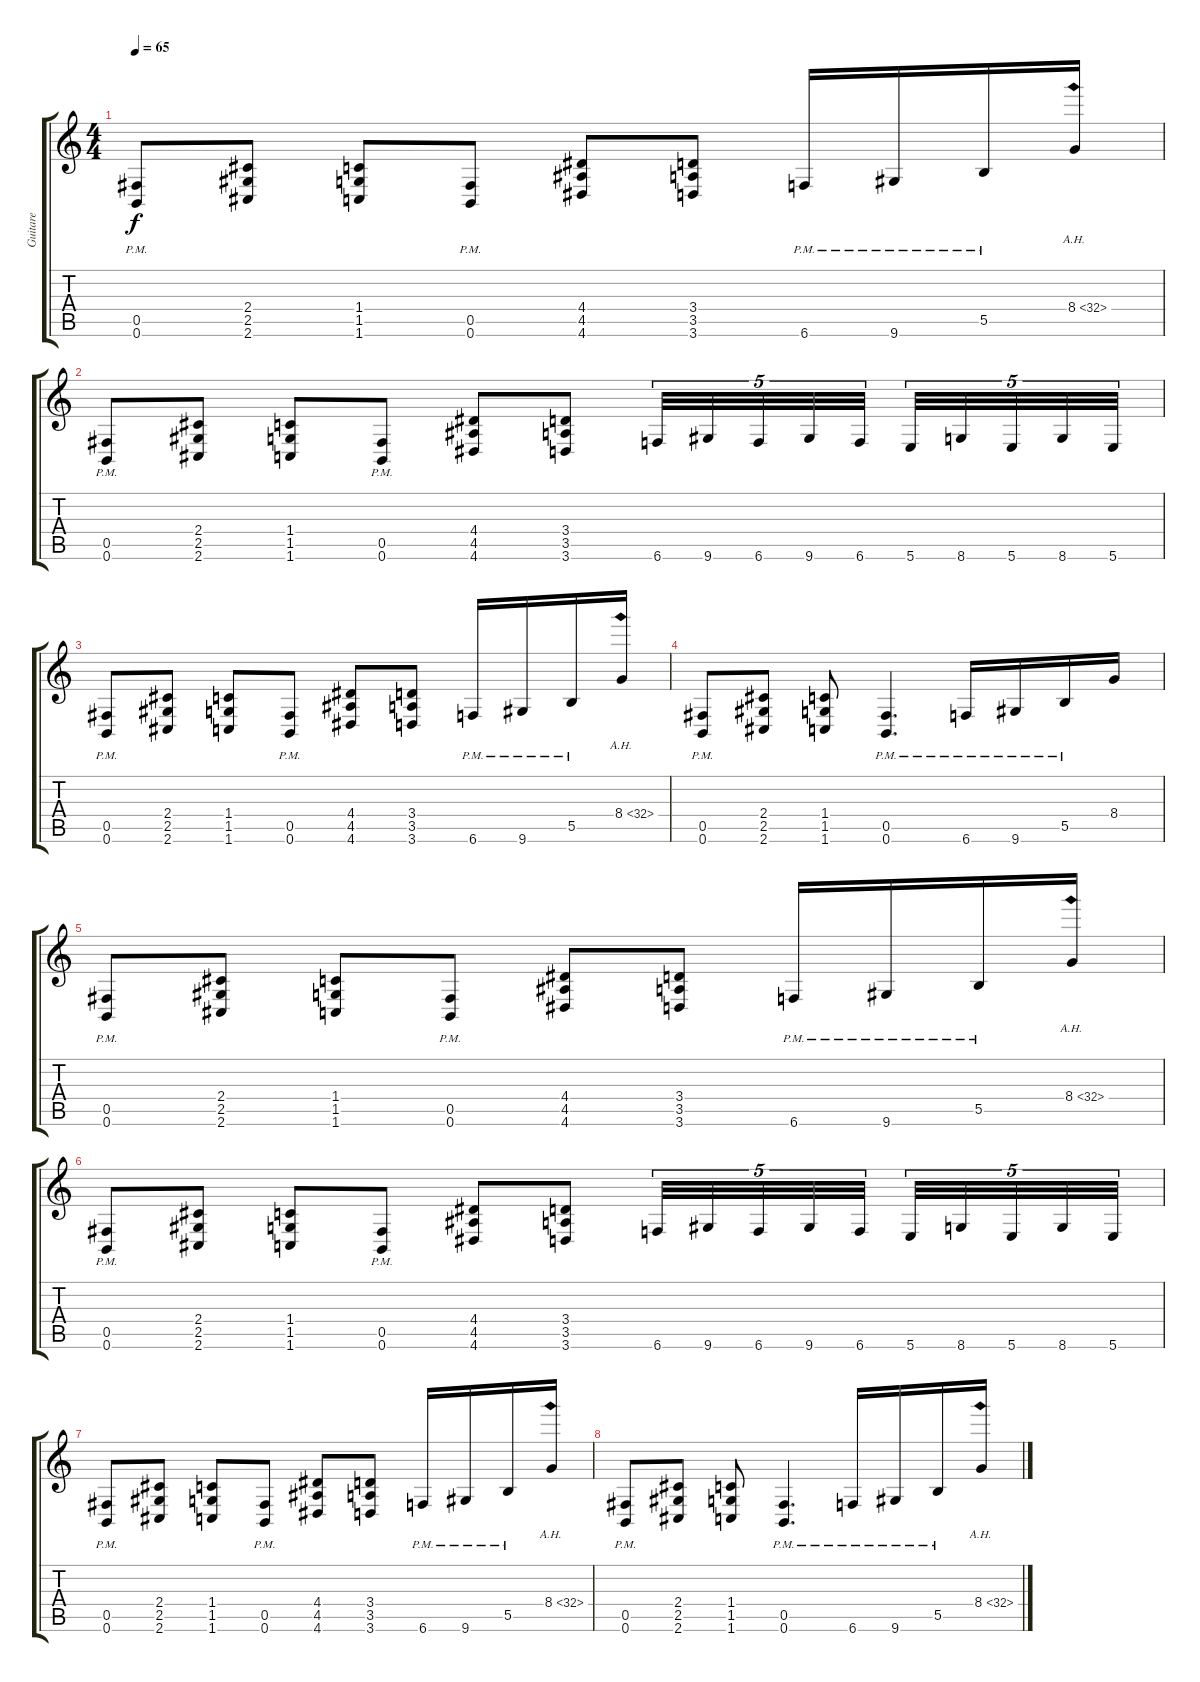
\track ("Guitare" "Guitare") {instrument distortionguitar}
\staff {score tabs}
\tuning (Db4 Ab3 E3 B2 Gb2 B1) {hide}
\ts (4 4)
\section ("" "")
\tempo 65
\clef g2
\ks c
(0.5{pm} 0.6{pm}).8{dy f} (2.4 2.5 2.6).8 (1.4 1.5 1.6).8 (0.5{pm} 0.6{pm}).8 (4.4 4.5 4.6).8 (3.4 3.5 3.6).8 6.6{pm}.16 9.6{pm}.16 5.5{pm}.16 8.4{ah 24}.16 |
(0.5{pm} 0.6{pm}).8 (2.4 2.5 2.6).8 (1.4 1.5 1.6).8 (0.5{pm} 0.6{pm}).8 (4.4 4.5 4.6).8 (3.4 3.5 3.6).8 6.6.32{tu (5 4)} 9.6.32{tu (5 4)} 6.6.32{tu (5 4)} 9.6.32{tu (5 4)} 6.6.32{tu (5 4) beam splitsecondary} 5.6.32{tu (5 4)} 8.6.32{tu (5 4)} 5.6.32{tu (5 4)} 8.6.32{tu (5 4)} 5.6.32{tu (5 4)} |
(0.5{pm} 0.6{pm}).8 (2.4 2.5 2.6).8 (1.4 1.5 1.6).8 (0.5{pm} 0.6{pm}).8 (4.4 4.5 4.6).8 (3.4 3.5 3.6).8 6.6{pm}.16 9.6{pm}.16 5.5{pm}.16 8.4{ah 24}.16 |
(0.5{pm} 0.6{pm}).8 (2.4 2.5 2.6).8 (1.4 1.5 1.6).8 (0.5{pm} 0.6{pm}).4{d} 6.6{pm}.16 9.6{pm}.16 5.5{pm}.16 8.4.16 |
(0.5{pm} 0.6{pm}).8 (2.4 2.5 2.6).8 (1.4 1.5 1.6).8 (0.5{pm} 0.6{pm}).8 (4.4 4.5 4.6).8 (3.4 3.5 3.6).8 6.6{pm}.16 9.6{pm}.16 5.5{pm}.16 8.4{ah 24}.16 |
(0.5{pm} 0.6{pm}).8 (2.4 2.5 2.6).8 (1.4 1.5 1.6).8 (0.5{pm} 0.6{pm}).8 (4.4 4.5 4.6).8 (3.4 3.5 3.6).8 6.6.32{tu (5 4)} 9.6.32{tu (5 4)} 6.6.32{tu (5 4)} 9.6.32{tu (5 4)} 6.6.32{tu (5 4) beam splitsecondary} 5.6.32{tu (5 4)} 8.6.32{tu (5 4)} 5.6.32{tu (5 4)} 8.6.32{tu (5 4)} 5.6.32{tu (5 4)} |
(0.5{pm} 0.6{pm}).8 (2.4 2.5 2.6).8 (1.4 1.5 1.6).8 (0.5{pm} 0.6{pm}).8 (4.4 4.5 4.6).8 (3.4 3.5 3.6).8 6.6{pm}.16 9.6{pm}.16 5.5{pm}.16 8.4{ah 24}.16 |
(0.5{pm} 0.6{pm}).8 (2.4 2.5 2.6).8 (1.4 1.5 1.6).8 (0.5{pm} 0.6{pm}).4{d} 6.6{pm}.16 9.6{pm}.16 5.5{pm}.16 8.4{ah 24}.16
